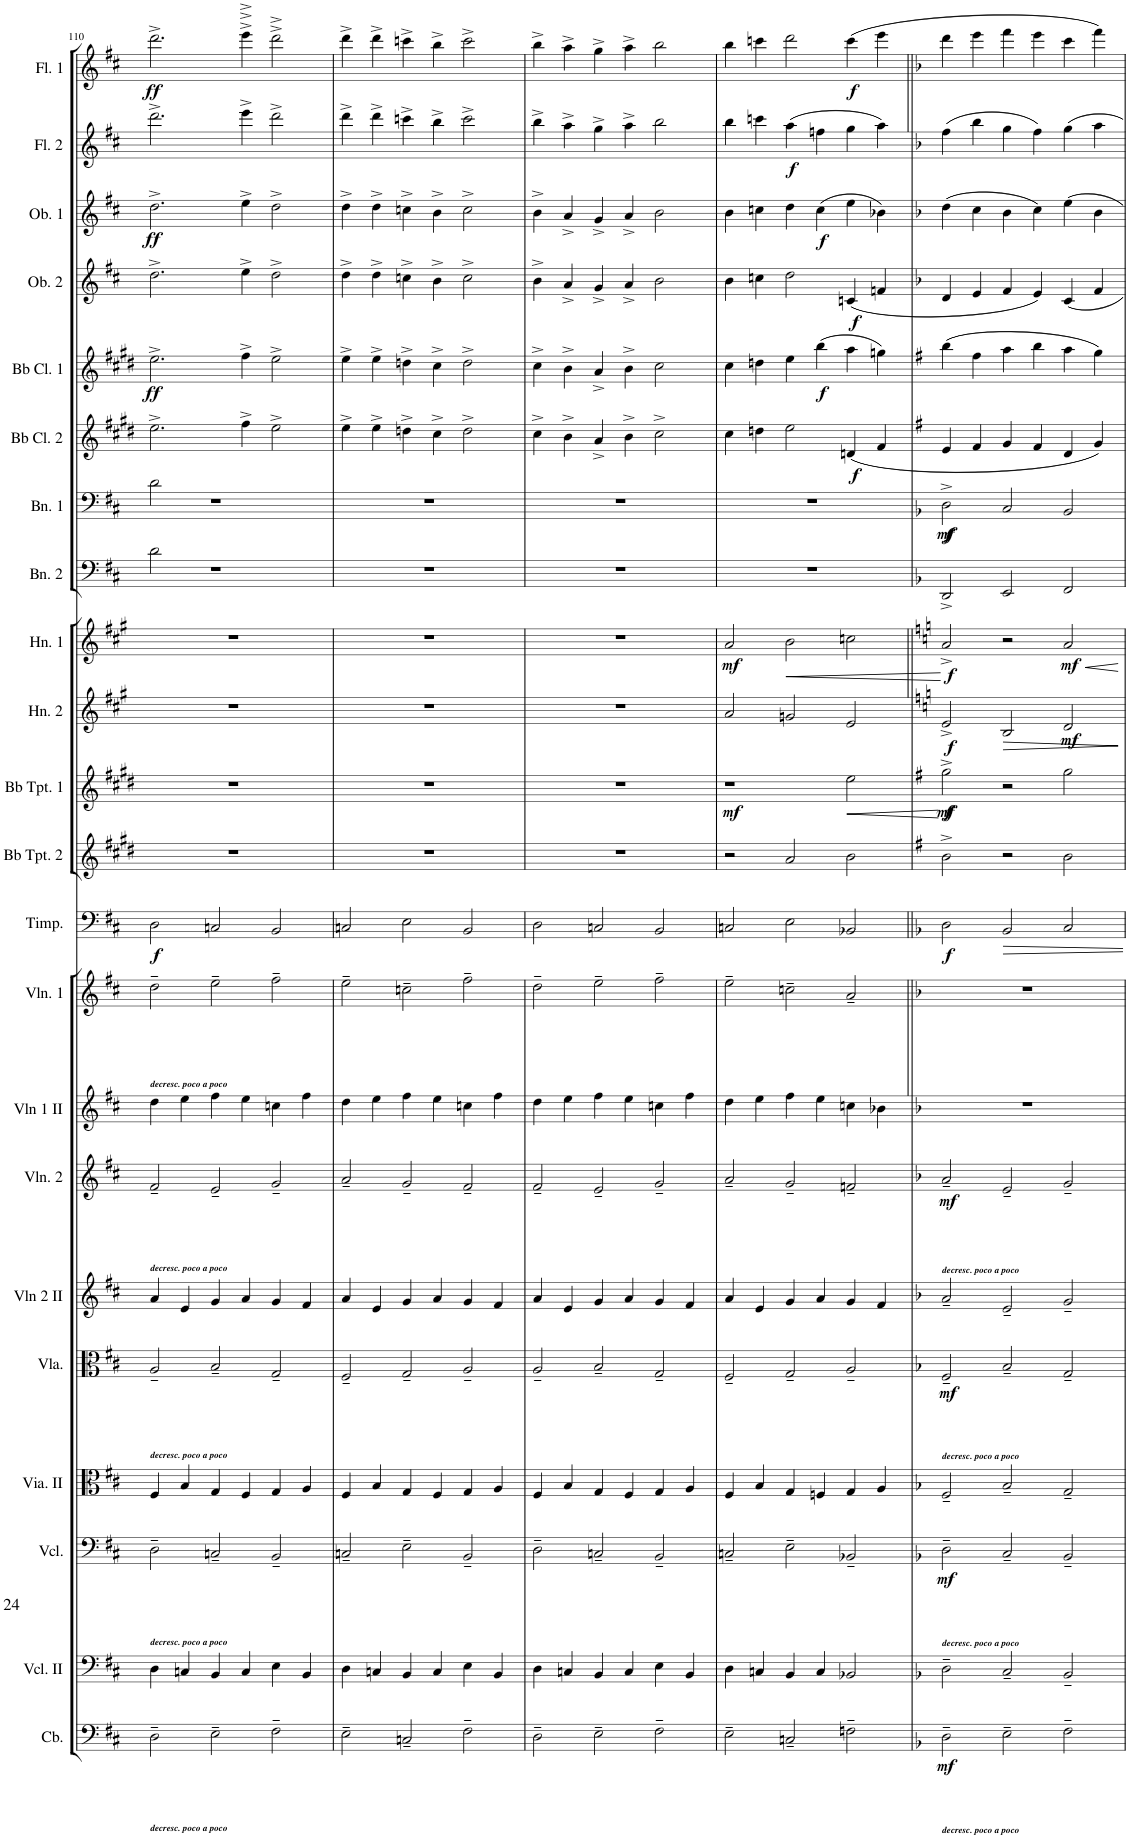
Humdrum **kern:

**kern	**dynam	**kern	**kern	**dynam	**kern	**kern	**dynam	**kern	**kern	**dynam	**kern	**kern	**kern	**dynam	**kern	**kern	**dynam	**kern	**dynam	**kern	**dynam	**kern	**kern	**dynam	**kern	**dynam	**kern	**dynam	**kern	**dynam	**kern	**dynam	**kern	**dynam	**kern	**dynam
*part22	*part22	*part21	*part20	*part20	*part19	*part18	*part18	*part17	*part16	*part16	*part15	*part14	*part13	*part13	*part12	*part11	*part11	*part10	*part10	*part9	*part9	*part8	*part7	*part7	*part6	*part6	*part5	*part5	*part4	*part4	*part3	*part3	*part2	*part2	*part1	*part1
*staff22	*staff22	*staff21	*staff20	*staff20	*staff19	*staff18	*staff18	*staff17	*staff16	*staff16	*staff15	*staff14	*staff13	*staff13	*staff12	*staff11	*staff11	*staff10	*staff10	*staff9	*staff9	*staff8	*staff7	*staff7	*staff6	*staff6	*staff5	*staff5	*staff4	*staff4	*staff3	*staff3	*staff2	*staff2	*staff1	*staff1
*I"Cb.	*	*I"Vcl. II	*I"Vcl.	*	*I"Vla. II	*I"Viola	*	*I"Vln 2 II	*I"Violin 2	*	*I"Vln 1 II	*I"Violin 1	*I"Timpani	*	*I"Bb Trumpet 2	*I"Bb Trumpet 1	*	*I"Horn 2	*	*I"Horn 1	*	*I"Bassoon 2	*I"Bassoon 1	*	*I"Bb Clarinet 2	*	*I"Bb Clarinet 1	*	*I"Oboe 2	*	*I"Oboe 1	*	*I"Flute 2	*	*I"Flute 1	*
*I'Cb.	*	*I'Vcl. II	*I'Vcl.	*	*	*I'Vla.	*	*I'Vln 2 II	*I'Vln. 2	*	*I'Vln 1 II	*I'Vln. 1	*I'Timp.	*	*I'Bb Tpt. 2	*I'Bb Tpt. 1	*	*I'Hn. 2	*	*I'Hn. 1	*	*I'Bn. 2	*I'Bn. 1	*	*I'Bb Cl. 2	*	*I'Bb Cl. 1	*	*I'Ob. 2	*	*I'Ob. 1	*	*I'Fl. 2	*	*I'Fl. 1	*
!!LO:PB:g=z
*clefF4	*	*clefF4	*clefF4	*	*clefC3	*clefC3	*	*clefG2	*clefG2	*	*clefG2	*clefG2	*clefF4	*	*clefG2	*clefG2	*	*clefG2	*	*clefG2	*	*clefF4	*clefF4	*	*clefG2	*	*clefG2	*	*clefG2	*	*clefG2	*	*clefG2	*	*clefG2	*
*Trd7c12	*	*	*	*	*	*	*	*	*	*	*	*	*	*	*Trd1c2	*Trd1c2	*	*Trd4c7	*	*Trd4c7	*	*	*	*	*Trd1c2	*	*Trd1c2	*	*	*	*	*	*	*	*	*
*k[f#c#]	*	*k[f#c#]	*k[f#c#]	*	*k[f#c#]	*k[f#c#]	*	*k[f#c#]	*k[f#c#]	*	*k[f#c#]	*k[f#c#]	*k[f#c#]	*	*k[f#c#g#d#]	*k[f#c#g#d#]	*	*k[f#c#g#]	*	*k[f#c#g#]	*	*k[f#c#]	*k[f#c#]	*	*k[f#c#g#d#]	*	*k[f#c#g#d#]	*	*k[f#c#]	*	*k[f#c#]	*	*k[f#c#]	*	*k[f#c#]	*
*D:	*	*D:	*D:	*	*D:	*D:	*	*D:	*D:	*	*D:	*D:	*D:	*	*E:	*E:	*	*A:	*	*A:	*	*D:	*D:	*	*E:	*	*E:	*	*D:	*	*D:	*	*D:	*	*D:	*
*M6/4	*	*M6/4	*M6/4	*	*M6/4	*M6/4	*	*M6/4	*M6/4	*	*M6/4	*M6/4	*M6/4	*	*M6/4	*M6/4	*	*M6/4	*	*M6/4	*	*M6/4	*M6/4	*	*M6/4	*	*M6/4	*	*M6/4	*	*M6/4	*	*M6/4	*	*M6/4	*
=110	=110	=110	=110	=110	=110	=110	=110	=110	=110	=110	=110	=110	=110	=110	=110	=110	=110	=110	=110	=110	=110	=110	=110	=110	=110	=110	=110	=110	=110	=110	=110	=110	=110	=110	=110	=110
!	!	!	!	!	!	!	!	!	!	!	!	!LO:TX:b:Bi:t=decresc. poco a poco	!	!	!	!	!	!	!	!	!	!	!	!	!	!	!	!	!	!	!	!	!	!	!	!
!	!	!	!	!	!	!	!	!	!LO:TX:b:Bi:t=decresc. poco a poco	!	!	!	!	!	!	!	!	!	!	!	!	!	!	!	!	!	!	!	!	!	!	!	!	!	!	!
!	!	!	!	!	!	!LO:TX:b:Bi:t=decresc. poco a poco	!	!	!	!	!	!	!	!	!	!	!	!	!	!	!	!	!	!	!	!	!	!	!	!	!	!	!	!	!	!
!	!	!	!LO:TX:b:Bi:t=decresc. poco a poco	!	!	!	!	!	!	!	!	!	!	!	!	!	!	!	!	!	!	!	!	!	!	!	!	!	!	!	!	!	!	!	!	!
!LO:TX:b:Bi:t=decresc. poco a poco	!	!	!	!	!	!	!	!	!	!	!	!	!	!	!	!	!	!	!	!	!	!	!	!	!	!	!	!	!	!	!	!	!	!	!	!
!	!	!	!	!	!	!	!	!	!	!	!	!	!	!LO:DY:b	!	!	!	!	!	!	!	!	!	!	!	!	!	!LO:DY:b	!	!	!	!LO:DY:b	!	!	!	!LO:DY:b
2D~\	.	4D\	2D~\	.	4F#/	2A~/	.	4a/	2f#~/	.	4dd\	2dd~\	2D\	f	1.r	1.r	.	1.r	.	1.r	.	2d\	2d\	.	2.ee^\	.	2.ee^\	ff	2.dd^\	.	2.dd^\	ff	2.ddd^\	.	2.ddd^\	ff
.	.	4Cn/	.	.	4B/	.	.	4e/	.	.	4ee\	.	.	.	.	.	.	.	.	.	.	.	.	.	.	.	.	.	.	.	.	.	.	.	.	.
2E~\	.	4BB/	2Cn~/	.	4G/	2B~/	.	4g/	2e~/	.	4ff#\	2ee~\	2Cn/	.	.	.	.	.	.	.	.	1r	1r	.	.	.	.	.	.	.	.	.	.	.	.	.
.	.	4C/	.	.	4F#/	.	.	4a/	.	.	4ee\	.	.	.	.	.	.	.	.	.	.	.	.	.	4ff#^\	.	4ff#^\	.	4ee^\	.	4ee^\	.	4eee^\	.	4eee^^^\	.
2F#~\	.	4E\	2BB~/	.	4G/	2G~/	.	4g/	2g~/	.	4ccn\	2ff#~\	2BB/	.	.	.	.	.	.	.	.	.	.	.	2ee^\	.	2ee^\	.	2dd^\	.	2dd^\	.	2ddd^\	.	2ddd^^\	.
.	.	4BB/	.	.	4A/	.	.	4f#/	.	.	4ff#\	.	.	.	.	.	.	.	.	.	.	.	.	.	.	.	.	.	.	.	.	.	.	.	.	.
=111	=111	=111	=111	=111	=111	=111	=111	=111	=111	=111	=111	=111	=111	=111	=111	=111	=111	=111	=111	=111	=111	=111	=111	=111	=111	=111	=111	=111	=111	=111	=111	=111	=111	=111	=111	=111
2E~\	.	4D\	2Cn~/	.	4F#/	2F#~/	.	4a/	2a~/	.	4dd\	2ee~\	2Cn/	.	1.r	1.r	.	1.r	.	1.r	.	1.r	1.r	.	4ee^\	.	4ee^\	.	4dd^\	.	4dd^\	.	4ddd^\	.	4ddd^\	.
.	.	4Cn/	.	.	4B/	.	.	4e/	.	.	4ee\	.	.	.	.	.	.	.	.	.	.	.	.	.	4ee^\	.	4ee^\	.	4dd^\	.	4dd^\	.	4ddd^\	.	4ddd^\	.
2Cn~/	.	4BB/	2E~\	.	4G/	2G~/	.	4g/	2g~/	.	4ff#\	2ccn~\	2E\	.	.	.	.	.	.	.	.	.	.	.	4ddn^\	.	4ddn^\	.	4ccn^\	.	4ccn^\	.	4cccn^\	.	4cccn^\	.
.	.	4C/	.	.	4F#/	.	.	4a/	.	.	4ee\	.	.	.	.	.	.	.	.	.	.	.	.	.	4cc#^\	.	4cc#^\	.	4b^\	.	4b^\	.	4bb^\	.	4bb^\	.
2F#~\	.	4E\	2BB~/	.	4G/	2A~/	.	4g/	2f#~/	.	4ccn\	2ff#~\	2BB/	.	.	.	.	.	.	.	.	.	.	.	2dd^\	.	2dd^\	.	2cc^\	.	2cc^\	.	2ccc^\	.	2ccc^\	.
.	.	4BB/	.	.	4A/	.	.	4f#/	.	.	4ff#\	.	.	.	.	.	.	.	.	.	.	.	.	.	.	.	.	.	.	.	.	.	.	.	.	.
=112	=112	=112	=112	=112	=112	=112	=112	=112	=112	=112	=112	=112	=112	=112	=112	=112	=112	=112	=112	=112	=112	=112	=112	=112	=112	=112	=112	=112	=112	=112	=112	=112	=112	=112	=112	=112
2D~\	.	4D\	2D~\	.	4F#/	2A~/	.	4a/	2f#~/	.	4dd\	2dd~\	2D\	.	1.r	1.r	.	1.r	.	1.r	.	1.r	1.r	.	4cc#^\	.	4cc#^\	.	4b^\	.	4b^\	.	4bb^\	.	4bb^\	.
.	.	4Cn/	.	.	4B/	.	.	4e/	.	.	4ee\	.	.	.	.	.	.	.	.	.	.	.	.	.	4b^\	.	4b^\	.	4a^/	.	4a^/	.	4aa^\	.	4aa^\	.
2E~\	.	4BB/	2Cn~/	.	4G/	2B~/	.	4g/	2e~/	.	4ff#\	2ee~\	2Cn/	.	.	.	.	.	.	.	.	.	.	.	4a^/	.	4a^/	.	4g^/	.	4g^/	.	4gg^\	.	4gg^\	.
.	.	4C/	.	.	4F#/	.	.	4a/	.	.	4ee\	.	.	.	.	.	.	.	.	.	.	.	.	.	4b^\	.	4b^\	.	4a^/	.	4a^/	.	4aa^\	.	4aa^\	.
2F#~\	.	4E\	2BB~/	.	4G/	2G~/	.	4g/	2g~/	.	4ccn\	2ff#~\	2BB/	.	.	.	.	.	.	.	.	.	.	.	2cc#^\	.	2cc#\	.	2b\	.	2b\	.	2bb\	.	2bb\	.
.	.	4BB/	.	.	4A/	.	.	4f#/	.	.	4ff#\	.	.	.	.	.	.	.	.	.	.	.	.	.	.	.	.	.	.	.	.	.	.	.	.	.
=113	=113	=113	=113	=113	=113	=113	=113	=113	=113	=113	=113	=113	=113	=113	=113	=113	=113	=113	=113	=113	=113	=113	=113	=113	=113	=113	=113	=113	=113	=113	=113	=113	=113	=113	=113	=113
!	!	!	!	!	!	!	!	!	!	!	!	!	!	!	!	!	!LO:DY:b	!	!	!	!LO:DY:b	!	!	!	!	!	!	!	!	!	!	!	!	!	!	!
2E~\	.	4D\	2Cn~/	.	4F#/	2F#~/	.	4a/	2a~/	.	4dd\	2ee~\	2Cn/	.	2r	1r	mf	2a/	.	2a/	mf	1.r	1.r	.	4cc#\	.	4cc#\	.	4b\	.	4b\	.	4bb\	.	4bb\	.
.	.	4Cn/	.	.	4B/	.	.	4e/	.	.	4ee\	.	.	.	.	.	.	.	.	.	.	.	.	.	4ddn\	.	4ddn\	.	4ccn\	.	4ccn\	.	4cccn\	.	4cccn\	.
!	!	!	!	!	!	!	!	!	!	!	!	!	!	!	!	!	!	!	!	!	!LO:HP:b	!	!	!	!	!	!	!	!	!	!	!	!	!LO:DY:b	!	!
2Cn~/	.	4BB/	2E~\	.	4G/	2G~/	.	4g/	2g~/	.	4ff#\	2ccn~\	2E\	.	2a/	.	.	2gn/	.	2b\	<	.	.	.	2ee\	.	4ee\	.	2dd\	.	4dd\	.	(4aa\	f	2ddd\	.
!	!	!	!	!	!	!	!	!	!	!	!	!	!	!	!	!	!	!	!	!	!	!	!	!	!	!	!	!LO:DY:b	!	!	!	!LO:DY:b	!	!	!	!
.	.	4C/	.	.	4Fn/	.	.	4a/	.	.	4ee\	.	.	.	.	.	.	.	.	.	.	.	.	.	.	.	(4bb\	f	.	.	(4cc\	f	4ffn\	.	.	.
!	!	!	!	!	!	!	!	!	!	!	!	!	!	!	!	!	!LO:HP:b	!	!	!	!	!	!	!	!	!LO:DY:b	!	!	!	!LO:DY:b	!	!	!	!	!	!LO:DY:b
2Fn~\	.	2BB-X/	2BB-X~/	.	4G/	2A~/	.	4g/	2fn~/	.	4ccn\	2a~/	2BB-X/	.	2b\	2ee\	<	2e/	.	2ccn\	.	.	.	.	(4dn/	f	4aa\	.	(4cn/	f	4ee\	.	4gg\	.	(4ccc\	f
.	.	.	.	.	4A/	.	.	4f#/	.	.	4b-X\	.	.	.	.	.	.	.	.	.	.	.	.	.	4f#/	.	4ggn\)	.	4fn/	.	4b-X\)	.	4aa\)	.	4eee\	.
.	.	.	.	.	.	.	.	.	.	.	.	.	.	.	.	.	[	.	.	.	[	.	.	.	.	.	.	.	.	.	.	.	.	.	.	.
=114||	=114||	=114||	=114||	=114||	=114||	=114||	=114||	=114||	=114||	=114||	=114||	=114||	=114||	=114||	=114||	=114||	=114||	=114||	=114||	=114||	=114||	=114||	=114||	=114||	=114||	=114||	=114||	=114||	=114||	=114||	=114||	=114||	=114||	=114||	=114||	=114||
*k[b-]	*	*k[b-]	*k[b-]	*	*k[b-]	*k[b-]	*	*k[b-]	*k[b-]	*	*k[b-]	*k[b-]	*k[b-]	*	*k[f#]	*k[f#]	*	*k[]	*	*k[]	*	*k[b-]	*k[b-]	*	*k[f#]	*	*k[f#]	*	*k[b-]	*	*k[b-]	*	*k[b-]	*	*k[b-]	*
*F:	*	*F:	*F:	*	*F:	*F:	*	*F:	*F:	*	*F:	*F:	*F:	*	*G:	*G:	*	*C:	*	*C:	*	*F:	*F:	*	*G:	*	*G:	*	*F:	*	*F:	*	*F:	*	*F:	*
!	!	!	!	!	!	!	!	!	!LO:TX:b:Bi:t=decresc. poco a poco	!	!	!	!	!	!	!	!	!	!	!	!	!	!	!	!	!	!	!	!	!	!	!	!	!	!	!
!	!	!	!	!	!	!LO:TX:b:Bi:t=decresc. poco a poco	!	!	!	!	!	!	!	!	!	!	!	!	!	!	!	!	!	!	!	!	!	!	!	!	!	!	!	!	!	!
!	!	!	!LO:TX:b:Bi:t=decresc. poco a poco	!	!	!	!	!	!	!	!	!	!	!	!	!	!	!	!	!	!	!	!	!	!	!	!	!	!	!	!	!	!	!	!	!
!LO:TX:b:Bi:t=decresc. poco a poco	!	!	!	!	!	!	!	!	!	!	!	!	!	!	!	!	!	!	!	!	!	!	!	!	!	!	!	!	!	!	!	!	!	!	!	!
!	!LO:DY:b	!	!	!LO:DY:b	!	!	!LO:DY:b	!	!	!LO:DY:b	!	!	!	!LO:DY:b	!	!	!LO:DY:b	!	!	!	!	!	!	!	!	!	!	!	!	!	!	!	!	!	!	!
!	!	!	!	!	!	!	!	!	!	!	!	!	!	!	!	!	!LO:DY:n=1:b	!	!LO:DY:b	!	!LO:DY:b	!	!	!LO:DY:b	!	!	!	!	!	!	!	!	!	!	!	!
!	!	!	!	!	!	!	!	!	!	!	!	!	!	!	!	!	!	!	!	!	!	!	!	!LO:DY:n=1:b	!	!	!	!	!	!	!	!	!	!	!	!
2D~\	mf	2D~\	2D~\	mf	2F~/	2F~/	mf	2a~/	2a~/	mf	1.r	1.r	2D\	f	2b^\	2gg^\	f mf	2e^/	f	2a^/	f	2DD^/	2D^\	f mf	4e/	.	(4bb\	.	4d/	.	(4dd\	.	(4ff\	.	4ddd\	.
.	.	.	.	.	.	.	.	.	.	.	.	.	.	.	.	.	.	.	.	.	.	.	.	.	4f#/	.	4ff#\	.	4e/	.	4cc\	.	4bb-\	.	4eee\	.
!	!	!	!	!	!	!	!	!	!	!	!	!	!	!	!	!	!	!	!LO:HP:b	!	!	!	!	!	!	!	!	!	!	!	!	!	!	!	!	!
2E~\	.	2C~/	2C~/	.	2B-~/	2B-~/	.	2e~/	2e~/	.	.	.	2BB-/	.	2r	2r	.	2B/	>	2r	.	2EE/	2C/	.	4g/	.	4aa\	.	4f/	.	4b-\	.	4gg\	.	4fff\	.
.	.	.	.	.	.	.	.	.	.	.	.	.	.	.	.	.	.	.	.	.	.	.	.	.	4f#/	.	4bb\	.	4e/)	.	4cc\)	.	4ff\)	.	4eee\	.
!	!	!	!	!	!	!	!	!	!	!	!	!	!	!	!	!	!	!	!LO:DY:b	!	!LO:HP:b	!	!	!	!	!	!	!	!	!	!	!	!	!	!	!
!	!	!	!	!	!	!	!	!	!	!	!	!	!	!	!	!	!	!	!	!	!LO:DY:n=1:b	!	!	!	!	!	!	!	!	!	!	!	!	!	!	!
2F~\	.	2BB-~/	2BB-~/	.	2G~/	2G~/	.	2g~/	2g~/	.	.	.	2C/	.	2b\	2gg\	.	2d/	mf	2a/	< mf	2FF/	2BB-/	.	4d/	.	4aa\	.	4c/	.	4ee\	.	4gg\	.	4ccc\	.
.	.	.	.	.	.	.	.	.	.	.	.	.	.	.	.	.	.	.	.	.	.	.	.	.	4g/)	.	4gg\)	.	4f/	.	4b-\	.	4aa\	.	4fff\)	.
.	.	.	.	.	.	.	.	.	.	.	.	.	.	.	.	.	.	.	]	.	[	.	.	.	.	.	.	.	.	.	.	.	.	.	.	.
=	=	=	=	=	=	=	=	=	=	=	=	=	=	=	=	=	=	=	=	=	=	=	=	=	=	=	=	=	=	=	=	=	=	=	=	=
*-	*-	*-	*-	*-	*-	*-	*-	*-	*-	*-	*-	*-	*-	*-	*-	*-	*-	*-	*-	*-	*-	*-	*-	*-	*-	*-	*-	*-	*-	*-	*-	*-	*-	*-	*-	*-
